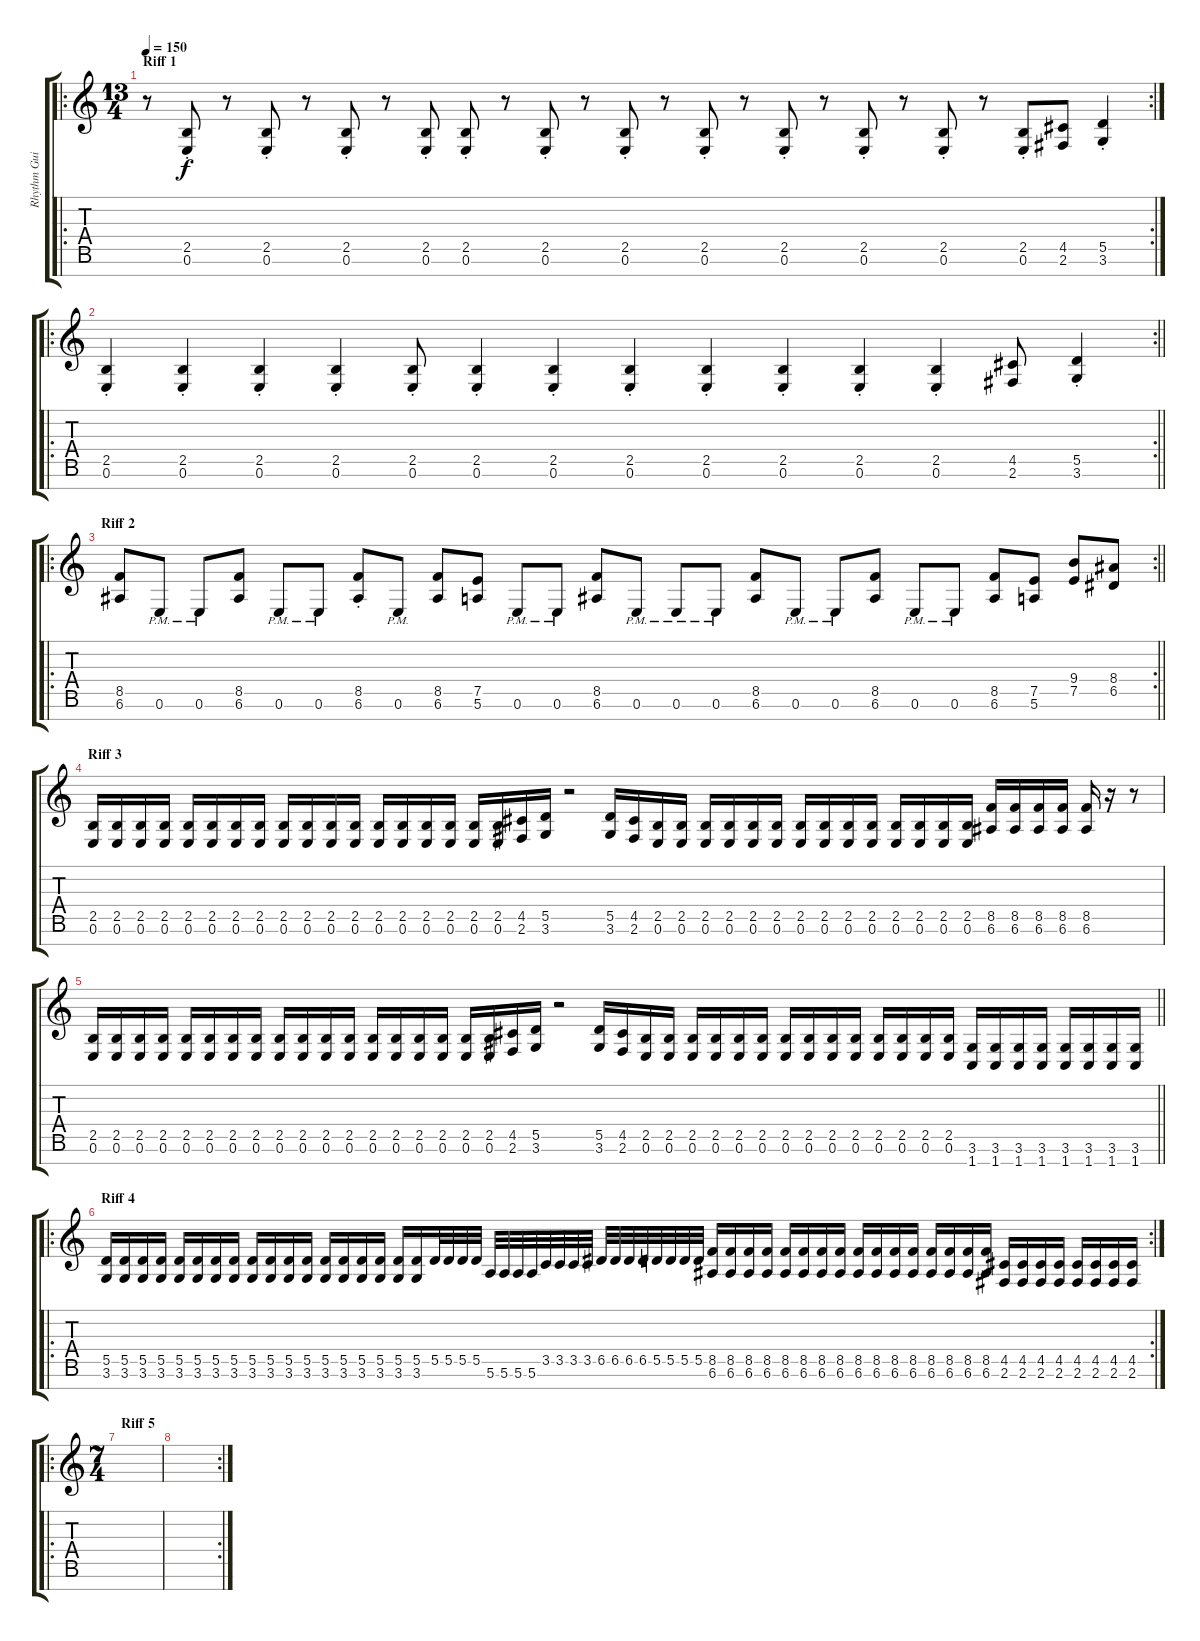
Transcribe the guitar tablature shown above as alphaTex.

\track ("Rhythm Guitar R" "Rhythm Gui") {instrument overdrivenguitar}
\staff {score tabs}
\tuning (E4 B3 G3 D3 A2 E2 B1) {hide}
\ro
\rc 2
\ts (13 4)
\section ("" "Riff 1")
\tempo 150
\clef g2
\ks c
r.8{dy f instrument overdrivenguitar} (2.5{st} 0.6{st}).8 r.8 (2.5{st} 0.6{st}).8 r.8 (2.5{st} 0.6{st}).8 r.8 (2.5{st} 0.6{st}).8 (2.5{st} 0.6{st}).8 r.8 (2.5{st} 0.6{st}).8 r.8 (2.5{st} 0.6{st}).8 r.8 (2.5{st} 0.6{st}).8 r.8 (2.5{st} 0.6{st}).8 r.8 (2.5{st} 0.6{st}).8 r.8 (2.5{st} 0.6{st}).8 r.8 (2.5{st} 0.6{st}).8 (4.5 2.6).8 (5.5{st} 3.6{st}).4 |
\ro
\rc 2
\barLineRight lightlight
(2.5{st} 0.6{st}).4 (2.5{st} 0.6{st}).4 (2.5{st} 0.6{st}).4 (2.5{st} 0.6{st}).4 (2.5{st} 0.6{st}).8 (2.5{st} 0.6{st}).4 (2.5{st} 0.6{st}).4 (2.5{st} 0.6{st}).4 (2.5{st} 0.6{st}).4 (2.5{st} 0.6{st}).4 (2.5{st} 0.6{st}).4 (2.5{st} 0.6{st}).4 (4.5 2.6).8 (5.5{st} 3.6{st}).4 |
\ro
\rc 2
\section ("" "Riff 2")
\barLineRight lightlight
(8.5 6.6).8 0.6{pm}.8 0.6{pm}.8 (8.5 6.6).8 0.6{pm}.8 0.6{pm}.8 (8.5{st} 6.6{st}).8 0.6{pm}.8 (8.5 6.6).8 (7.5 5.6).8 0.6{pm}.8 0.6{pm}.8 (8.5 6.6).8 0.6{pm}.8 0.6{pm}.8 0.6{pm}.8 (8.5 6.6).8 0.6{pm}.8 0.6{pm}.8 (8.5 6.6).8 0.6{pm}.8 0.6{pm}.8 (8.5 6.6).8 (7.5 5.6).8 (9.4 7.5).8 (8.4 6.5).8 |
\section ("" "Riff 3")
(2.5 0.6).16 (2.5 0.6).16 (2.5 0.6).16 (2.5 0.6).16 (2.5 0.6).16 (2.5 0.6).16 (2.5 0.6).16 (2.5 0.6).16 (2.5 0.6).16 (2.5 0.6).16 (2.5 0.6).16 (2.5 0.6).16 (2.5 0.6).16 (2.5 0.6).16 (2.5 0.6).16 (2.5 0.6).16 (2.5 0.6).16 (2.5 0.6).16 (4.5 2.6).16 (5.5 3.6).16 r.2 (5.5 3.6).16 (4.5 2.6).16 (2.5 0.6).16 (2.5 0.6).16 (2.5 0.6).16 (2.5 0.6).16 (2.5 0.6).16 (2.5 0.6).16 (2.5 0.6).16 (2.5 0.6).16 (2.5 0.6).16 (2.5 0.6).16 (2.5 0.6).16 (2.5 0.6).16 (2.5 0.6).16 (2.5 0.6).16 (8.5 6.6).16 (8.5 6.6).16 (8.5 6.6).16 (8.5 6.6).16 (8.5 6.6).16 r.16 r.8 |
\barLineRight lightlight
(2.5 0.6).16 (2.5 0.6).16 (2.5 0.6).16 (2.5 0.6).16 (2.5 0.6).16 (2.5 0.6).16 (2.5 0.6).16 (2.5 0.6).16 (2.5 0.6).16 (2.5 0.6).16 (2.5 0.6).16 (2.5 0.6).16 (2.5 0.6).16 (2.5 0.6).16 (2.5 0.6).16 (2.5 0.6).16 (2.5 0.6).16 (2.5 0.6).16 (4.5 2.6).16 (5.5 3.6).16 r.2 (5.5 3.6).16 (4.5 2.6).16 (2.5 0.6).16 (2.5 0.6).16 (2.5 0.6).16 (2.5 0.6).16 (2.5 0.6).16 (2.5 0.6).16 (2.5 0.6).16 (2.5 0.6).16 (2.5 0.6).16 (2.5 0.6).16 (2.5 0.6).16 (2.5 0.6).16 (2.5 0.6).16 (2.5 0.6).16 (3.6 1.7).16 (3.6 1.7).16 (3.6 1.7).16 (3.6 1.7).16 (3.6 1.7).16 (3.6 1.7).16 (3.6 1.7).16 (3.6 1.7).16 |
\ro
\rc 2
\section ("" "Riff 4")
(5.5 3.6).16 (5.5 3.6).16 (5.5 3.6).16 (5.5 3.6).16 (5.5 3.6).16 (5.5 3.6).16 (5.5 3.6).16 (5.5 3.6).16 (5.5 3.6).16 (5.5 3.6).16 (5.5 3.6).16 (5.5 3.6).16 (5.5 3.6).16 (5.5 3.6).16 (5.5 3.6).16 (5.5 3.6).16 (5.5 3.6).16 (5.5 3.6).16 5.5.32 5.5.32 5.5.32 5.5.32 5.6.32 5.6.32 5.6.32 5.6.32 3.5.32 3.5.32 3.5.32 3.5.32 6.5.32 6.5.32 6.5.32 6.5.32 5.5.32 5.5.32 5.5.32 5.5.32 (8.5 6.6).16 (8.5 6.6).16 (8.5 6.6).16 (8.5 6.6).16 (8.5 6.6).16 (8.5 6.6).16 (8.5 6.6).16 (8.5 6.6).16 (8.5 6.6).16 (8.5 6.6).16 (8.5 6.6).16 (8.5 6.6).16 (8.5 6.6).16 (8.5 6.6).16 (8.5 6.6).16 (8.5 6.6).16 (4.5 2.6).16 (4.5 2.6).16 (4.5 2.6).16 (4.5 2.6).16 (4.5 2.6).16 (4.5 2.6).16 (4.5 2.6).16 (4.5 2.6).16 |
\ro
\ts (7 4)
\section ("" "Riff 5")
|
\rc 2
